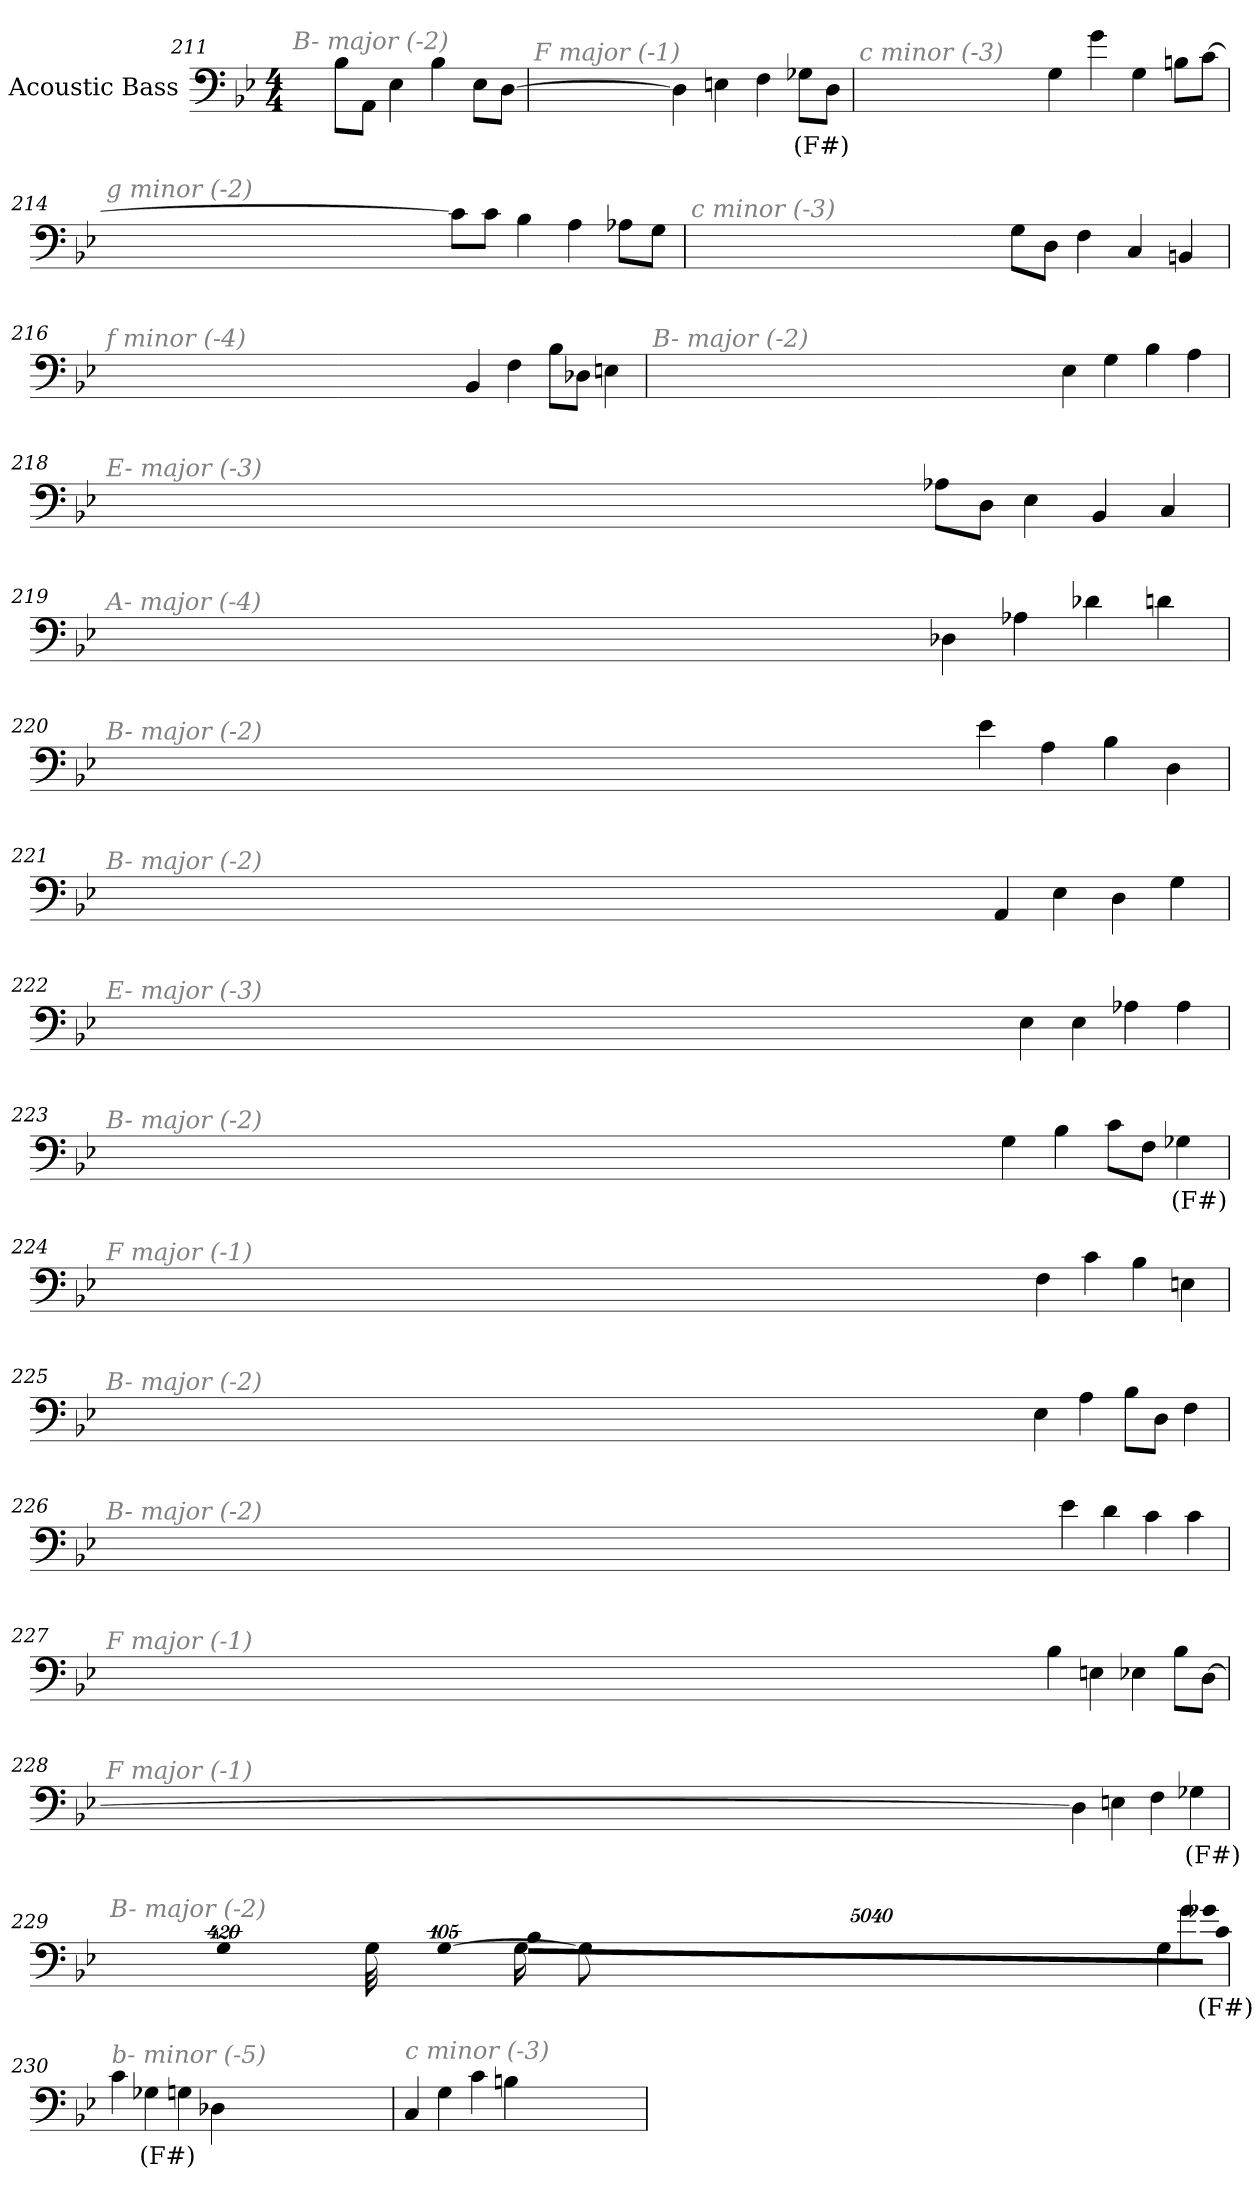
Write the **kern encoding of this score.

**kern	**text
*part1	*part1
*staff1	*staff1
*I"Acoustic Bass	*
*clefF4	*
*ITrd7c12	*
*k[b-e-]	*
*B-:	*
*M4/4	*
=211	=211
!LO:TX:i:color=#808080:t=B- major (-2)	!
8BB-L	.
8AAAJ	.
4EE-	.
4BB-	.
8EE-L	.
[8DDJ	.
=212	=212
!LO:TX:i:color=#808080:t=F major (-1)	!
4DD]	.
4EEn	.
4FF	.
8GG-XiL	(F#)
8DDJ	.
=213	=213
!LO:TX:i:color=#808080:t=c minor (-3)	!
4GG	.
4G	.
4GG	.
8BBnL	.
[8CJ	.
=214	=214
!LO:TX:i:color=#808080:t=g minor (-2)	!
8CL]	.
8CJ	.
4BB-	.
4AA	.
8AA-XL	.
8GGJ	.
=215	=215
!LO:TX:i:color=#808080:t=c minor (-3)	!
8GGL	.
8DDJ	.
4FF	.
4CC	.
4BBBn	.
=216	=216
!LO:TX:i:color=#808080:t=f minor (-4)	!
4BBB-	.
4FF	.
8BB-L	.
8DD-XJ	.
4EEn	.
=217	=217
!LO:TX:i:color=#808080:t=B- major (-2)	!
4EE-	.
4GG	.
4BB-	.
4AA	.
=218	=218
!LO:TX:i:color=#808080:t=E- major (-3)	!
8AA-XL	.
8DDJ	.
4EE-	.
4BBB-	.
4CC	.
=219	=219
!LO:TX:i:color=#808080:t=A- major (-4)	!
4DD-X	.
4AA-X	.
4D-X	.
4Dn	.
=220	=220
!LO:TX:i:color=#808080:t=B- major (-2)	!
4E-	.
4AA	.
4BB-	.
4DD	.
=221	=221
!LO:TX:i:color=#808080:t=B- major (-2)	!
4AAA	.
4EE-	.
4DD	.
4GG	.
=222	=222
!LO:TX:i:color=#808080:t=E- major (-3)	!
4EE-	.
4EE-	.
4AA-X	.
4AA-	.
=223	=223
!LO:TX:i:color=#808080:t=B- major (-2)	!
4GG	.
4BB-	.
8CL	.
8FFJ	.
4GG-Xi	(F#)
=224	=224
!LO:TX:i:color=#808080:t=F major (-1)	!
4FF	.
4C	.
4BB-	.
4EEn	.
=225	=225
!LO:TX:i:color=#808080:t=B- major (-2)	!
4EE-	.
4AA	.
8BB-L	.
8DDJ	.
4FF	.
=226	=226
!LO:TX:i:color=#808080:t=B- major (-2)	!
4E-	.
4D	.
4C	.
4C	.
=227	=227
!LO:TX:i:color=#808080:t=F major (-1)	!
4BB-	.
4EEn	.
4EE-X	.
8BB-L	.
[8DDJ	.
=228	=228
!LO:TX:i:color=#808080:t=F major (-1)	!
4DD]	.
4EEn	.
4FF	.
4GG-Xi	(F#)
=229	=229
!LO:TX:i:color=#808080:t=B- major (-2)	!
4GG	.
4G	.
!LO:N:vis=8	!
40320%3347G-XiL	(F#)
!LO:N:vis=8	!
40320%3347C	.
!LO:N:vis=8	!
40320%3347BB-J	.
!LO:N:vis=1024	!
[13440%13GG	.
8GG_	.
16GG_	.
32GG_	.
!LO:N:vis=1024%31	!
13440%407GG]	.
=230	=230
!LO:TX:i:color=#808080:t=b- minor (-5)	!
4C	.
4GG-Xi	(F#)
4GG	.
4DD-X	.
=231	=231
!LO:TX:i:color=#808080:t=c minor (-3)	!
4CC	.
4GG	.
4C	.
4BBn	.
=	=
*-	*-
